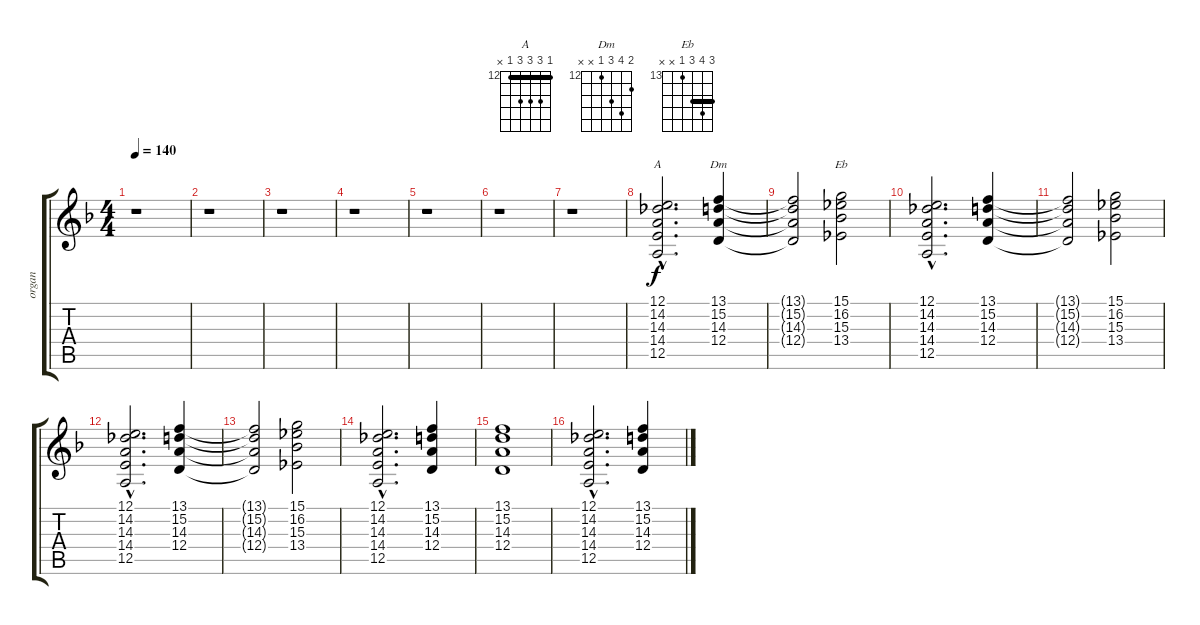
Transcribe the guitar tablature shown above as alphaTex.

\track ("organ" "organ") {instrument rockorgan}
\staff {score tabs}
\tuning (E4 B3 G3 D3 A2 E2) {hide}
\chord ("A" 12 14 14 14 12 x) {firstfret 12 barre 12}
\chord ("Dm" 13 15 14 12 x x) {firstfret 12}
\chord ("Eb" 15 16 15 13 x x) {firstfret 13 barre 15}
\ts (4 4)
\tempo 140
\clef g2
\ks dminor
r.1{dy f} |
r.1 |
r.1 |
r.1 |
r.1 |
r.1 |
r.1 |
(12.1{hac} 14.2{hac} 14.3{hac} 14.4{hac} 12.5{hac}).2{d ch "A"} (13.1 15.2 14.3 12.4).4{ch "Dm"} |
(13.1{t} 15.2{t} 14.3{t} 12.4{t}).2 (15.1 16.2 15.3 13.4).2{ch "Eb"} |
(12.1{hac} 14.2{hac} 14.3{hac} 14.4{hac} 12.5{hac}).2{d} (13.1 15.2 14.3 12.4).4 |
(13.1{t} 15.2{t} 14.3{t} 12.4{t}).2 (15.1 16.2 15.3 13.4).2 |
(12.1{hac} 14.2{hac} 14.3{hac} 14.4{hac} 12.5{hac}).2{d} (13.1 15.2 14.3 12.4).4 |
(13.1{t} 15.2{t} 14.3{t} 12.4{t}).2 (15.1 16.2 15.3 13.4).2 |
(12.1{hac} 14.2{hac} 14.3{hac} 14.4{hac} 12.5{hac}).2{d} (13.1 15.2 14.3 12.4).4 |
(13.1 15.2 14.3 12.4).1 |
(12.1{hac} 14.2{hac} 14.3{hac} 14.4{hac} 12.5{hac}).2{d} (13.1 15.2 14.3 12.4).4
